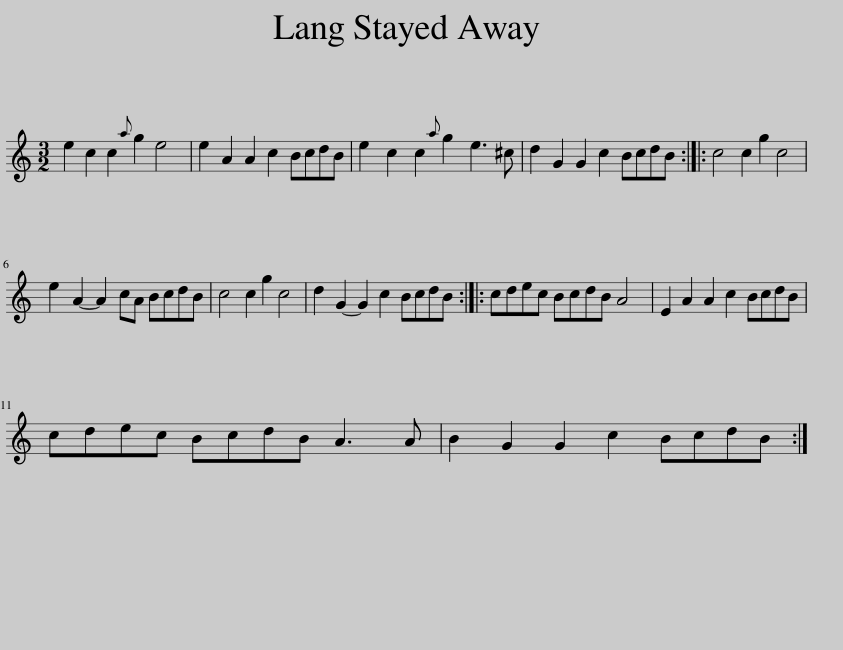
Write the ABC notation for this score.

X:1
L:1/8
M:3/2
I:linebreak $
K:C
V:1 treble
V:1
 e2 c2 c2{a} g2 e4 | e2 A2 A2 c2 BcdB | e2 c2 c2{a} g2 e3 ^c | d2 G2 G2 c2 BcdB :: c4 c2 g2 c4 |$ %5
 e2 A2- A2 cA BcdB | c4 c2 g2 c4 | d2 G2- G2 c2 BcdB :: cdec BcdB A4 | E2 A2 A2 c2 BcdB |$ %10
 cdec BcdB A3 A | B2 G2 G2 c2 BcdB :| %12
